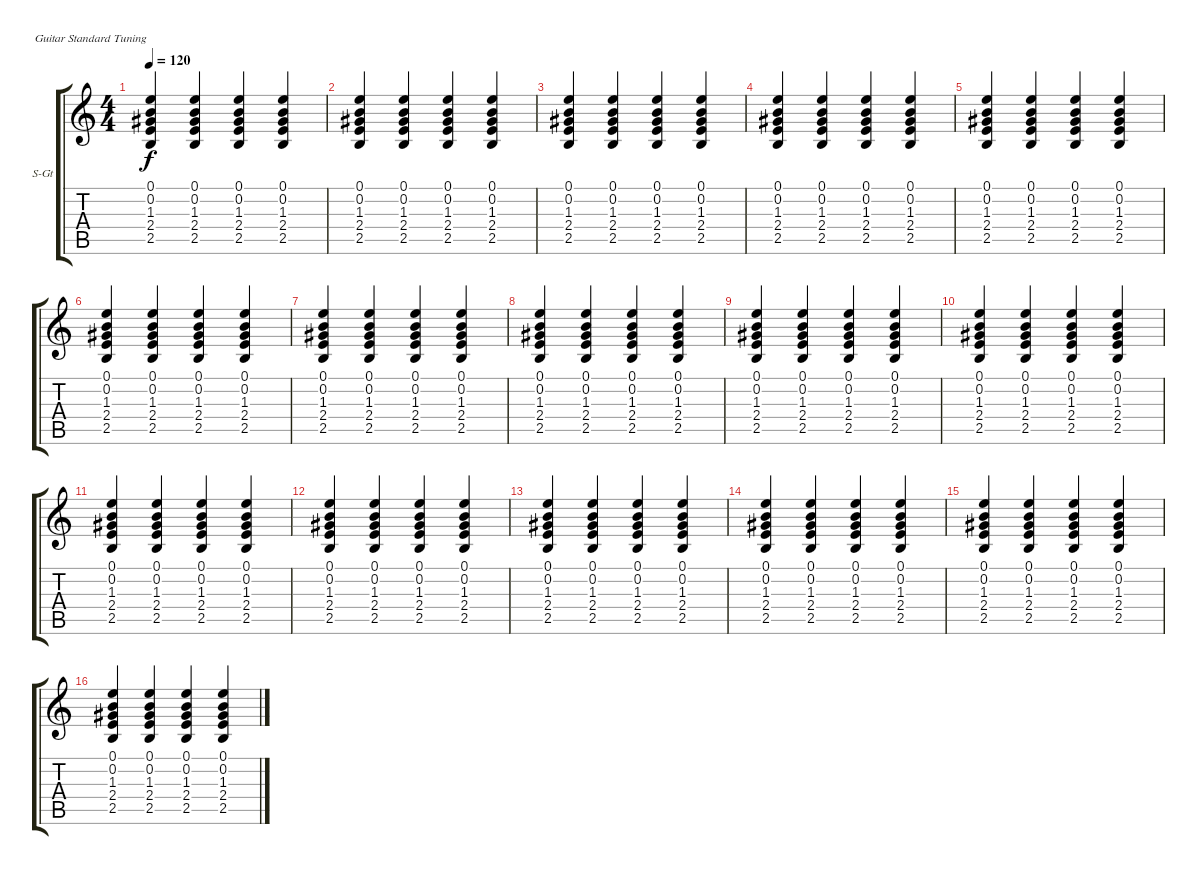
\defaultSystemsLayout 4
\bracketExtendMode groupsimilarinstruments
\firstSystemTrackNameOrientation horizontal
\otherSystemsTrackNameOrientation horizontal
\track ("Steel Guitar" "S-Gt") {instrument acousticguitarsteel}
\staff {score tabs}
\tuning (E4 B3 G3 D3 A2 E2)
\ts (4 4)
\tempo 120
\clef g2
\ks c
(2.5 2.4 1.3 0.2 0.1).4{dy f} (2.5 2.4 1.3 0.2 0.1).4 (2.5 2.4 1.3 0.2 0.1).4 (2.5 2.4 1.3 0.2 0.1).4 |
(2.5 2.4 1.3 0.2 0.1).4 (2.5 2.4 1.3 0.2 0.1).4 (2.5 2.4 1.3 0.2 0.1).4 (2.5 2.4 1.3 0.2 0.1).4 |
(2.5 2.4 1.3 0.2 0.1).4 (2.5 2.4 1.3 0.2 0.1).4 (2.5 2.4 1.3 0.2 0.1).4 (2.5 2.4 1.3 0.2 0.1).4 |
(2.5 2.4 1.3 0.2 0.1).4 (2.5 2.4 1.3 0.2 0.1).4 (2.5 2.4 1.3 0.2 0.1).4 (2.5 2.4 1.3 0.2 0.1).4 |
(2.5 2.4 1.3 0.2 0.1).4 (2.5 2.4 1.3 0.2 0.1).4 (2.5 2.4 1.3 0.2 0.1).4 (2.5 2.4 1.3 0.2 0.1).4 |
(2.5 2.4 1.3 0.2 0.1).4 (2.5 2.4 1.3 0.2 0.1).4 (2.5 2.4 1.3 0.2 0.1).4 (2.5 2.4 1.3 0.2 0.1).4 |
(2.5 2.4 1.3 0.2 0.1).4 (2.5 2.4 1.3 0.2 0.1).4 (2.5 2.4 1.3 0.2 0.1).4 (2.5 2.4 1.3 0.2 0.1).4 |
(2.5 2.4 1.3 0.2 0.1).4 (2.5 2.4 1.3 0.2 0.1).4 (2.5 2.4 1.3 0.2 0.1).4 (2.5 2.4 1.3 0.2 0.1).4 |
(2.5 2.4 1.3 0.2 0.1).4 (2.5 2.4 1.3 0.2 0.1).4 (2.5 2.4 1.3 0.2 0.1).4 (2.5 2.4 1.3 0.2 0.1).4 |
(2.5 2.4 1.3 0.2 0.1).4 (2.5 2.4 1.3 0.2 0.1).4 (2.5 2.4 1.3 0.2 0.1).4 (2.5 2.4 1.3 0.2 0.1).4 |
(2.5 2.4 1.3 0.2 0.1).4 (2.5 2.4 1.3 0.2 0.1).4 (2.5 2.4 1.3 0.2 0.1).4 (2.5 2.4 1.3 0.2 0.1).4 |
(2.5 2.4 1.3 0.2 0.1).4 (2.5 2.4 1.3 0.2 0.1).4 (2.5 2.4 1.3 0.2 0.1).4 (2.5 2.4 1.3 0.2 0.1).4 |
(2.5 2.4 1.3 0.2 0.1).4 (2.5 2.4 1.3 0.2 0.1).4 (2.5 2.4 1.3 0.2 0.1).4 (2.5 2.4 1.3 0.2 0.1).4 |
(2.5 2.4 1.3 0.2 0.1).4 (2.5 2.4 1.3 0.2 0.1).4 (2.5 2.4 1.3 0.2 0.1).4 (2.5 2.4 1.3 0.2 0.1).4 |
(2.5 2.4 1.3 0.2 0.1).4 (2.5 2.4 1.3 0.2 0.1).4 (2.5 2.4 1.3 0.2 0.1).4 (2.5 2.4 1.3 0.2 0.1).4 |
(2.5 2.4 1.3 0.2 0.1).4 (2.5 2.4 1.3 0.2 0.1).4 (2.5 2.4 1.3 0.2 0.1).4 (2.5 2.4 1.3 0.2 0.1).4
